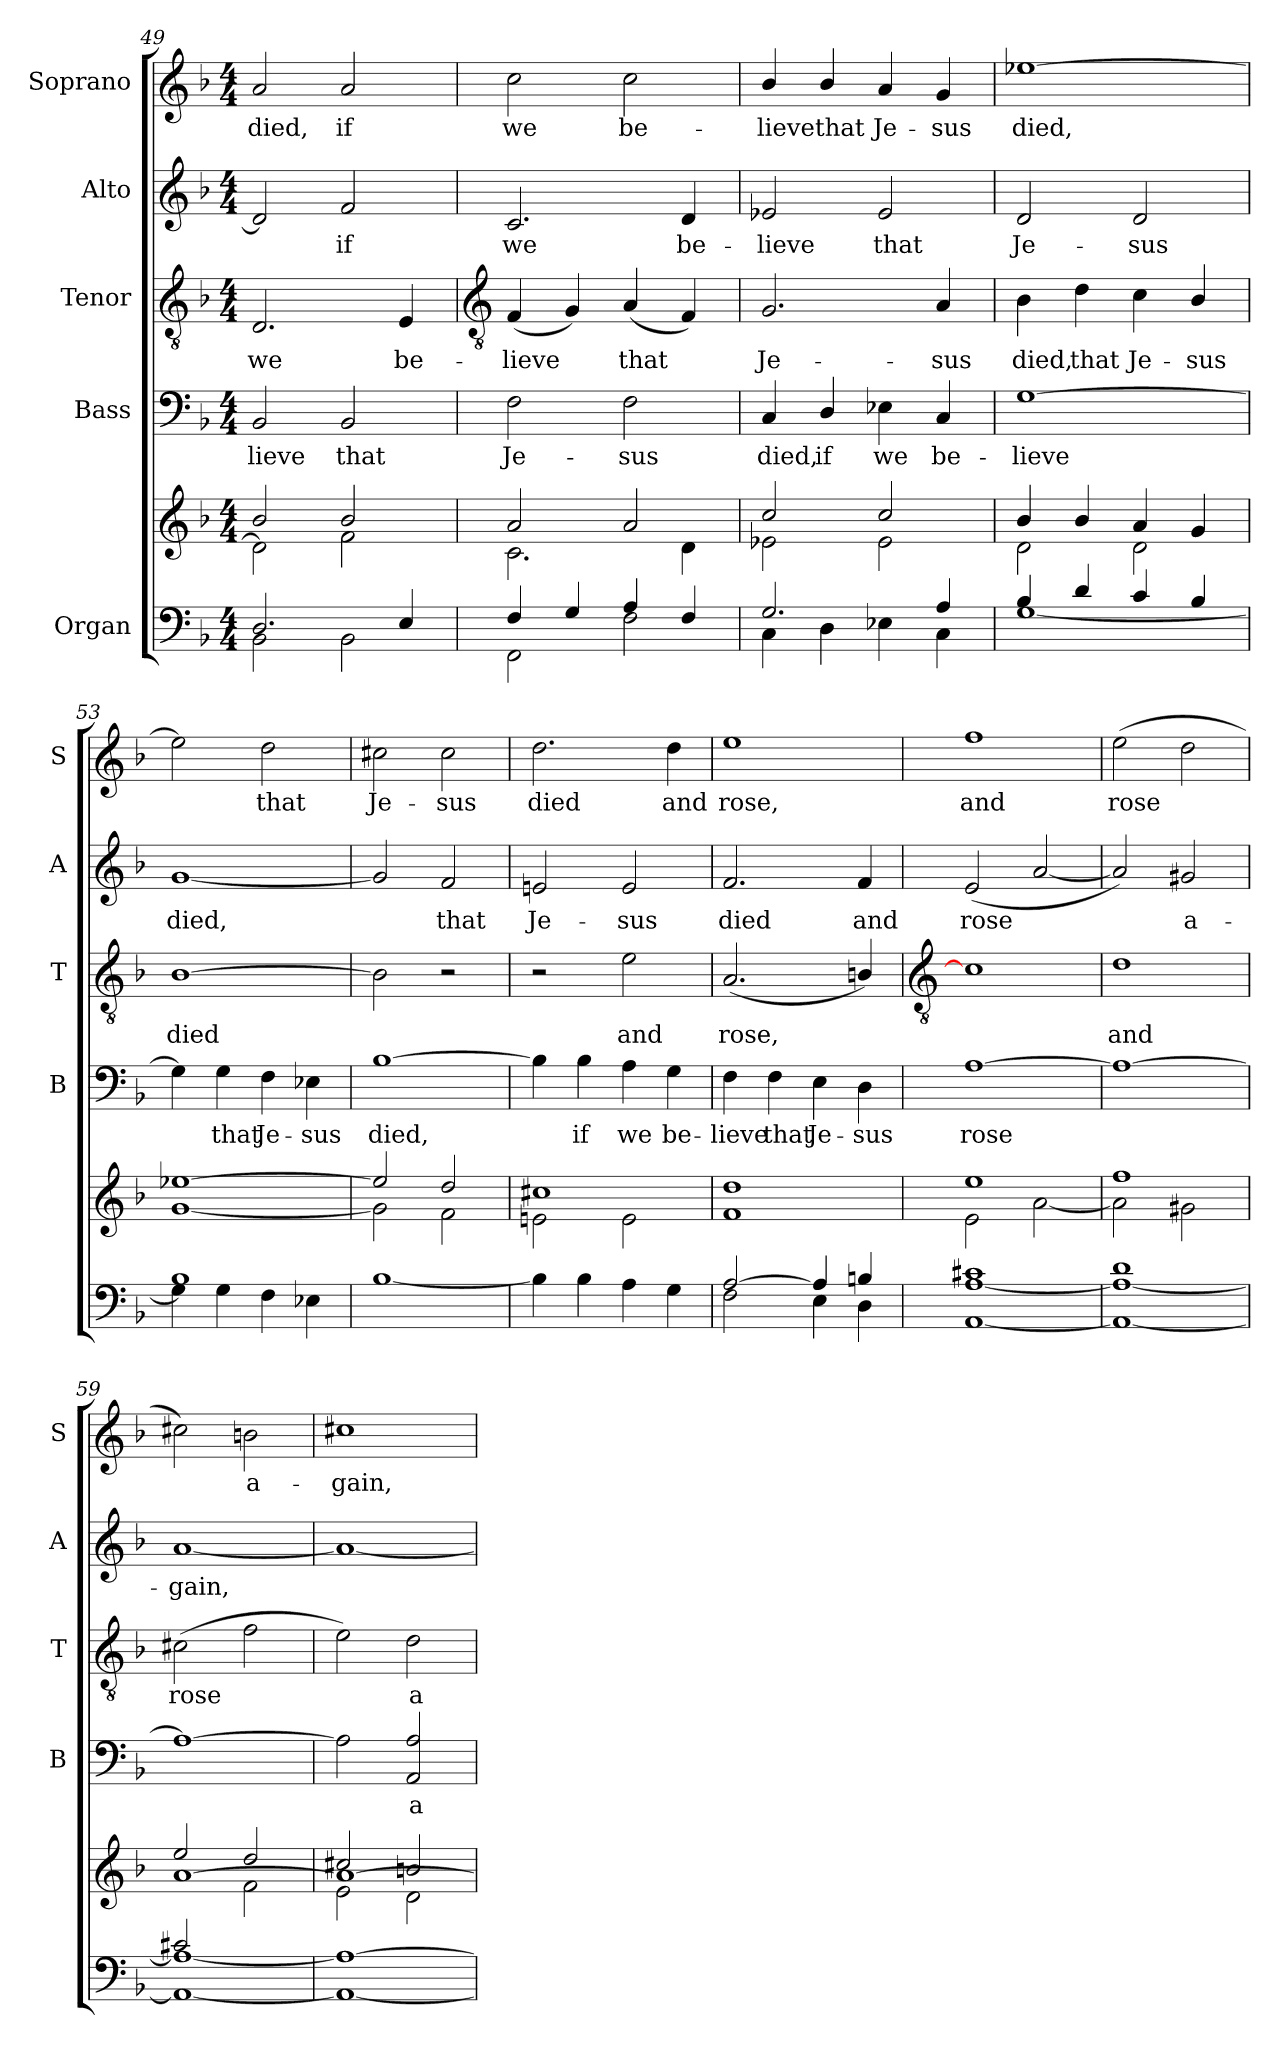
**kern	**kern	**kern	**text	**kern	**text	**kern	**text	**kern	**text
*part5	*part5	*part4	*part4	*part3	*part3	*part2	*part2	*part1	*part1
*staff6	*staff5	*staff4	*staff4	*staff3	*staff3	*staff2	*staff2	*staff1	*staff1
*I"Organ	*	*I"Bass	*	*I"Tenor	*	*I"Alto	*	*I"Soprano	*
*	*	*I'B	*	*I'T	*	*I'A	*	*I'S	*
!!LO:LB:g=z
*clefF4	*clefG2	*clefF4	*	*clefGv2	*	*clefG2	*	*clefG2	*
*k[b-]	*k[b-]	*k[b-]	*	*k[b-]	*	*k[b-]	*	*k[b-]	*
*F:	*F:	*F:	*	*F:	*	*F:	*	*F:	*
*M4/4	*M4/4	*M4/4	*	*M4/4	*	*M4/4	*	*M4/4	*
=49	=49	=49	=49	=49	=49	=49	=49	=49	=49
*^	*^	*	*	*	*	*	*	*	*
!	!	!	!	!	!LO:LY:b	!	!LO:LY:b	!	!	!	!LO:LY:b
2.D/	2BB-\	2b-/	2d\]	2BB-	-lieve	2.D	we	2d]	.	2a	died,
!	!	!	!	!	!LO:LY:b	!	!	!	!LO:LY:b	!	!LO:LY:b
.	2BB-\	2b-/	2f\	2BB-	that	.	.	2f	if	2a	if
!	!	!	!	!	!	!	!LO:LY:b	!	!	!	!
4E/	.	.	.	.	.	4E	be-	.	.	.	.
!!LO:LB:g=z
=50	=50	=50	=50	=50	=50	=50	=50	=50	=50	=50	=50
*	*	*	*	*	*	*clefGv2	*	*	*	*	*
!	!	!	!	!	!LO:LY:b	!	!LO:LY:b	!	!LO:LY:b	!	!LO:LY:b
4F/	2FF\	2a/	2.c\	2F	Je-	(<4F	-lieve	2.c	we	2cc	we
4G/	.	.	.	.	.	4G)	.	.	.	.	.
!	!	!	!	!	!LO:LY:b	!	!LO:LY:b	!	!	!	!LO:LY:b
4A/	2F\	2a/	.	2F	-sus	(<4A	that	.	.	2cc	be-
!	!	!	!	!	!	!	!	!	!LO:LY:b	!	!
4F/	.	.	4d\	.	.	4F)	.	4d	be-	.	.
=51	=51	=51	=51	=51	=51	=51	=51	=51	=51	=51	=51
!	!	!	!	!	!LO:LY:b	!	!LO:LY:b	!	!LO:LY:b	!	!LO:LY:b
2.G/	4C\	2cc/	2e-X\	4C	died,	2.G	Je-	2e-X	-lieve	4b-/	-lieve
!	!	!	!	!	!LO:LY:b	!	!	!	!	!	!LO:LY:b
.	4D\	.	.	4D/	if	.	.	.	.	4b-/	that
!	!	!	!	!	!LO:LY:b	!	!	!	!LO:LY:b	!	!LO:LY:b
.	4E-X\	2cc/	2e-\	4E-X	we	.	.	2e-	that	4a	Je-
!	!	!	!	!	!LO:LY:b	!	!LO:LY:b	!	!	!	!LO:LY:b
4A/	4C\	.	.	4C	be-	4A	-sus	.	.	4g	-sus
=52	=52	=52	=52	=52	=52	=52	=52	=52	=52	=52	=52
!	!	!	!	!	!LO:LY:b	!	!LO:LY:b	!	!LO:LY:b	!	!LO:LY:b
4B-/	[1G\	4b-/	2d\	[1G	-lieve	4B-	died,	2d	Je-	[1ee-X	died,
!	!	!	!	!	!	!	!LO:LY:b	!	!	!	!
4d/	.	4b-/	.	.	.	4d	that	.	.	.	.
!	!	!	!	!	!	!	!LO:LY:b	!	!LO:LY:b	!	!
4c/	.	4a/	2d\	.	.	4c	Je-	2d	-sus	.	.
!	!	!	!	!	!	!	!LO:LY:b	!	!	!	!
4B-/	.	4g/	.	.	.	4B-/	-sus	.	.	.	.
=53	=53	=53	=53	=53	=53	=53	=53	=53	=53	=53	=53
!	!	!	!	!	!	!	!LO:LY:b	!	!LO:LY:b	!	!
1B-/	4G\]	[1ee-X/	[1g\	4G]	.	[1B-	died	[1g	died,	2ee-]	.
!	!	!	!	!	!LO:LY:b	!	!	!	!	!	!
.	4G\	.	.	4G	that	.	.	.	.	.	.
!	!	!	!	!	!LO:LY:b	!	!	!	!	!	!LO:LY:b
.	4F\	.	.	4F	Je-	.	.	.	.	2dd	that
!	!	!	!	!	!LO:LY:b	!	!	!	!	!	!
.	4E-X\	.	.	4E-X	-sus	.	.	.	.	.	.
=54	=54	=54	=54	=54	=54	=54	=54	=54	=54	=54	=54
!	!	!	!	!	!LO:LY:b	!	!	!	!	!	!LO:LY:b
[1B-/	2ryy	2ee-/]	2g\]	[1B-	died,	2B-]	.	2g]	.	2cc#X	Je-
!	!	!	!	!	!	!	!	!	!LO:LY:b	!	!LO:LY:b
.	2ryy	2dd/	2f\	.	.	2r	.	2f	that	2cc#	-sus
=55	=55	=55	=55	=55	=55	=55	=55	=55	=55	=55	=55
!	!	!	!	!	!	!	!	!	!LO:LY:b	!	!LO:LY:b
4B-\]	2ryy	1cc#X/	2en\	4B-]	.	2r	.	2en	Je-	2.dd	died
!	!	!	!	!	!LO:LY:b	!	!	!	!	!	!
4B-\	.	.	.	4B-	if	.	.	.	.	.	.
!	!	!	!	!	!LO:LY:b	!	!LO:LY:b	!	!LO:LY:b	!	!
4A\	2ryy	.	2e\	4A	we	2e	and	2e	-sus	.	.
!	!	!	!	!	!LO:LY:b	!	!	!	!	!	!LO:LY:b
4G\	.	.	.	4G	be-	.	.	.	.	4dd	and
!!LO:LB:g=z
=56	=56	=56	=56	=56	=56	=56	=56	=56	=56	=56	=56
!	!	!	!	!	!LO:LY:b	!	!LO:LY:b	!	!LO:LY:b	!	!LO:LY:b
[2A/	2F\	1dd/	1f\	4F	-lieve	(<2.A	rose,	2.f	died	1ee	rose,
!	!	!	!	!	!LO:LY:b	!	!	!	!	!	!
.	.	.	.	4F	that	.	.	.	.	.	.
!	!	!	!	!	!LO:LY:b	!	!	!	!	!	!
4A/]	4E\	.	.	4E	Je-	.	.	.	.	.	.
!	!	!	!	!	!LO:LY:b	!	!	!	!LO:LY:b	!	!
4Bn/	4D\	.	.	4D	-sus	4Bn/)	.	4f	and	.	.
*	*	*v	*v	*	*	*	*	*	*	*	*
!!LO:LB:g=z
=57	=57	=57	=57	=57	=57	=57	=57	=57	=57	=57
*	*	*	*	*	*clefGv2	*	*	*	*	*
*	*	*^	*	*	*	*	*	*	*	*
*	*	*	*^	*	*	*	*	*	*	*	*
!	!	!	!	!	!	!LO:LY:b	!	!	!	!LO:LY:b	!	!LO:LY:b
1c#X/	[1AA\ [1A\	1ee/	2e\	2ryy	[1A	rose	1c#]	.	(<2e	rose	1ff	and
.	.	.	[2a\	2ryy	.	.	.	.	[2a	.	.	.
=58	=58	=58	=58	=58	=58	=58	=58	=58	=58	=58	=58	=58
!	!	!	!	!	!	!	!	!LO:LY:b	!	!	!	!LO:LY:b
1d/	1AA\_ 1A\_	1ff/	2a\]	2ryy	1A_	.	1d	and	2a])	.	(>2ee	rose
!	!	!	!	!	!	!	!	!	!	!LO:LY:b	!	!
.	.	.	2g#X\	2ryy	.	.	.	.	2g#X	a-	2dd	.
=59	=59	=59	=59	=59	=59	=59	=59	=59	=59	=59	=59	=59
!	!	!	!	!	!	!	!	!LO:LY:b	!	!LO:LY:b	!	!
2c#X/	1AA\_ 1A\_	2ryy	2ee/	[1a\	1A_	.	(>2c#X	rose	[1a	-gain,	2cc#X)	.
!	!	!	!	!	!	!	!	!	!	!	!	!LO:LY:b
2ryy	.	2dd/	2f\	.	.	.	2f	.	.	.	2bn	a-
=60	=60	=60	=60	=60	=60	=60	=60	=60	=60	=60	=60	=60
!	!	!	!	!	!	!	!	!	!	!	!	!LO:LY:b
2ryy	1AA\_ 1A\_	2cc#X/	2e\	1a\_	2A]	.	2e)	.	1a_	.	1cc#X	-gain,
!	!	!	!	!	!	!LO:LY:b	!	!LO:LY:b	!	!	!	!
2ryy	.	2bn/	2d\	.	2AA/ 2A/	a-	2d	a-	.	.	.	.
*v	*v	*	*	*	*	*	*	*	*	*	*	*
*	*v	*v	*v	*	*	*	*	*	*	*	*
=	=	=	=	=	=	=	=	=	=
*-	*-	*-	*-	*-	*-	*-	*-	*-	*-
